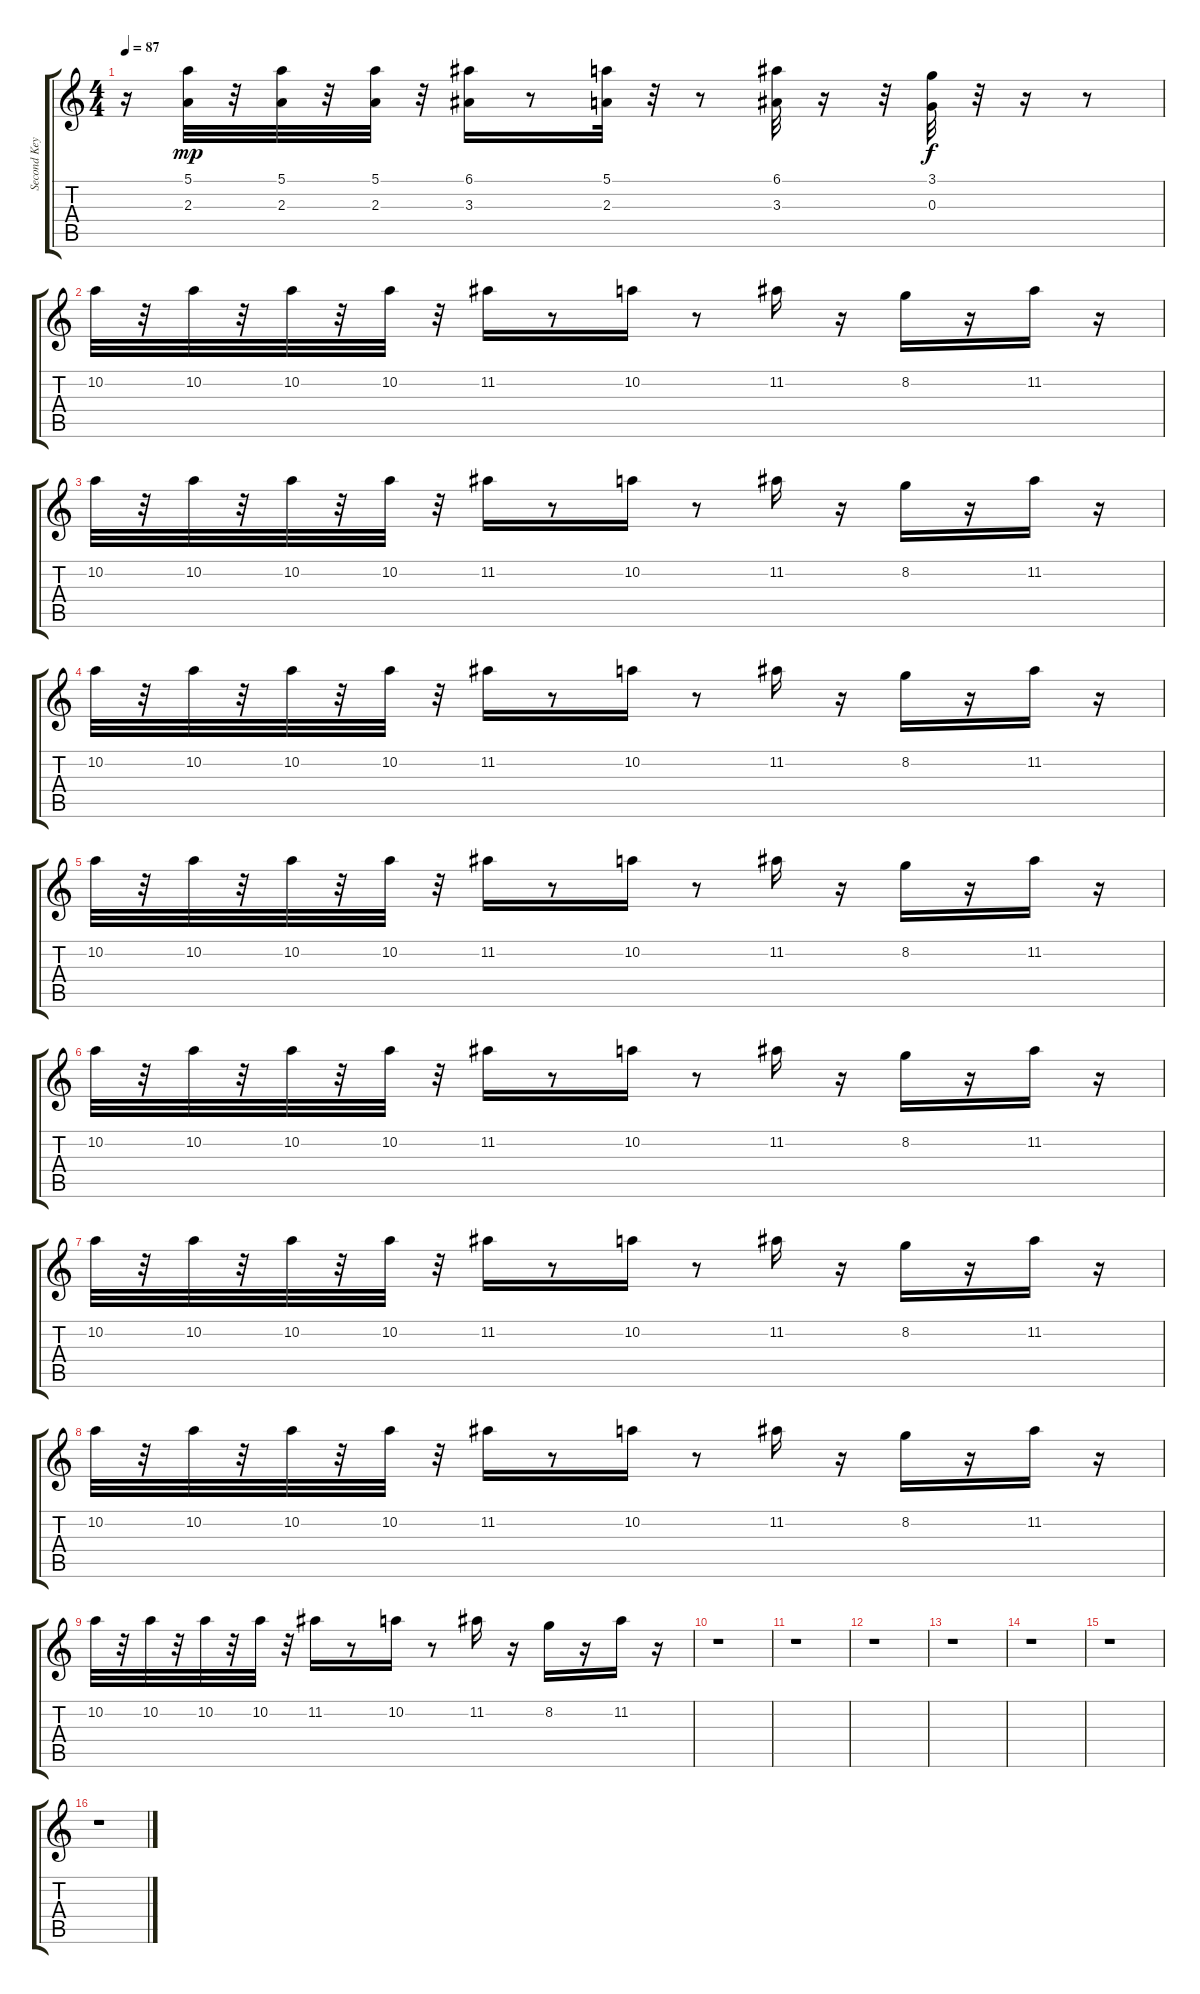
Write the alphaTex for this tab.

\track ("Second Keyboard" "Second Key") {instrument synthbass1}
\staff {score tabs}
\tuning (E4 B3 G3 D3 A2 D2) {hide}
\ts (4 4)
\tempo 87
\clef g2
\ks c
r.16{dy mp} (5.1 2.3).32 r.32 (5.1 2.3).32 r.32 (5.1 2.3).32 r.32 (6.1 3.3).16 r.8 (5.1 2.3).32 r.32 r.8 (6.1 3.3).32 r.16 r.32 (3.1 0.3).32{dy f} r.32 r.16 r.8 |
10.2.32 r.32 10.2.32 r.32 10.2.32 r.32 10.2.32 r.32 11.2.16 r.8 10.2.16 r.8 11.2.16 r.16 8.2.16 r.16 11.2.16 r.16 |
10.2.32 r.32 10.2.32 r.32 10.2.32 r.32 10.2.32 r.32 11.2.16 r.8 10.2.16 r.8 11.2.16 r.16 8.2.16 r.16 11.2.16 r.16 |
10.2.32 r.32 10.2.32 r.32 10.2.32 r.32 10.2.32 r.32 11.2.16 r.8 10.2.16 r.8 11.2.16 r.16 8.2.16 r.16 11.2.16 r.16 |
10.2.32 r.32 10.2.32 r.32 10.2.32 r.32 10.2.32 r.32 11.2.16 r.8 10.2.16 r.8 11.2.16 r.16 8.2.16 r.16 11.2.16 r.16 |
10.2.32 r.32 10.2.32 r.32 10.2.32 r.32 10.2.32 r.32 11.2.16 r.8 10.2.16 r.8 11.2.16 r.16 8.2.16 r.16 11.2.16 r.16 |
10.2.32 r.32 10.2.32 r.32 10.2.32 r.32 10.2.32 r.32 11.2.16 r.8 10.2.16 r.8 11.2.16 r.16 8.2.16 r.16 11.2.16 r.16 |
10.2.32 r.32 10.2.32 r.32 10.2.32 r.32 10.2.32 r.32 11.2.16 r.8 10.2.16 r.8 11.2.16 r.16 8.2.16 r.16 11.2.16 r.16 |
10.2.32 r.32 10.2.32 r.32 10.2.32 r.32 10.2.32 r.32 11.2.16 r.8 10.2.16 r.8 11.2.16 r.16 8.2.16 r.16 11.2.16 r.16 |
r.1 |
r.1 |
r.1 |
r.1 |
r.1 |
r.1 |
r.1
